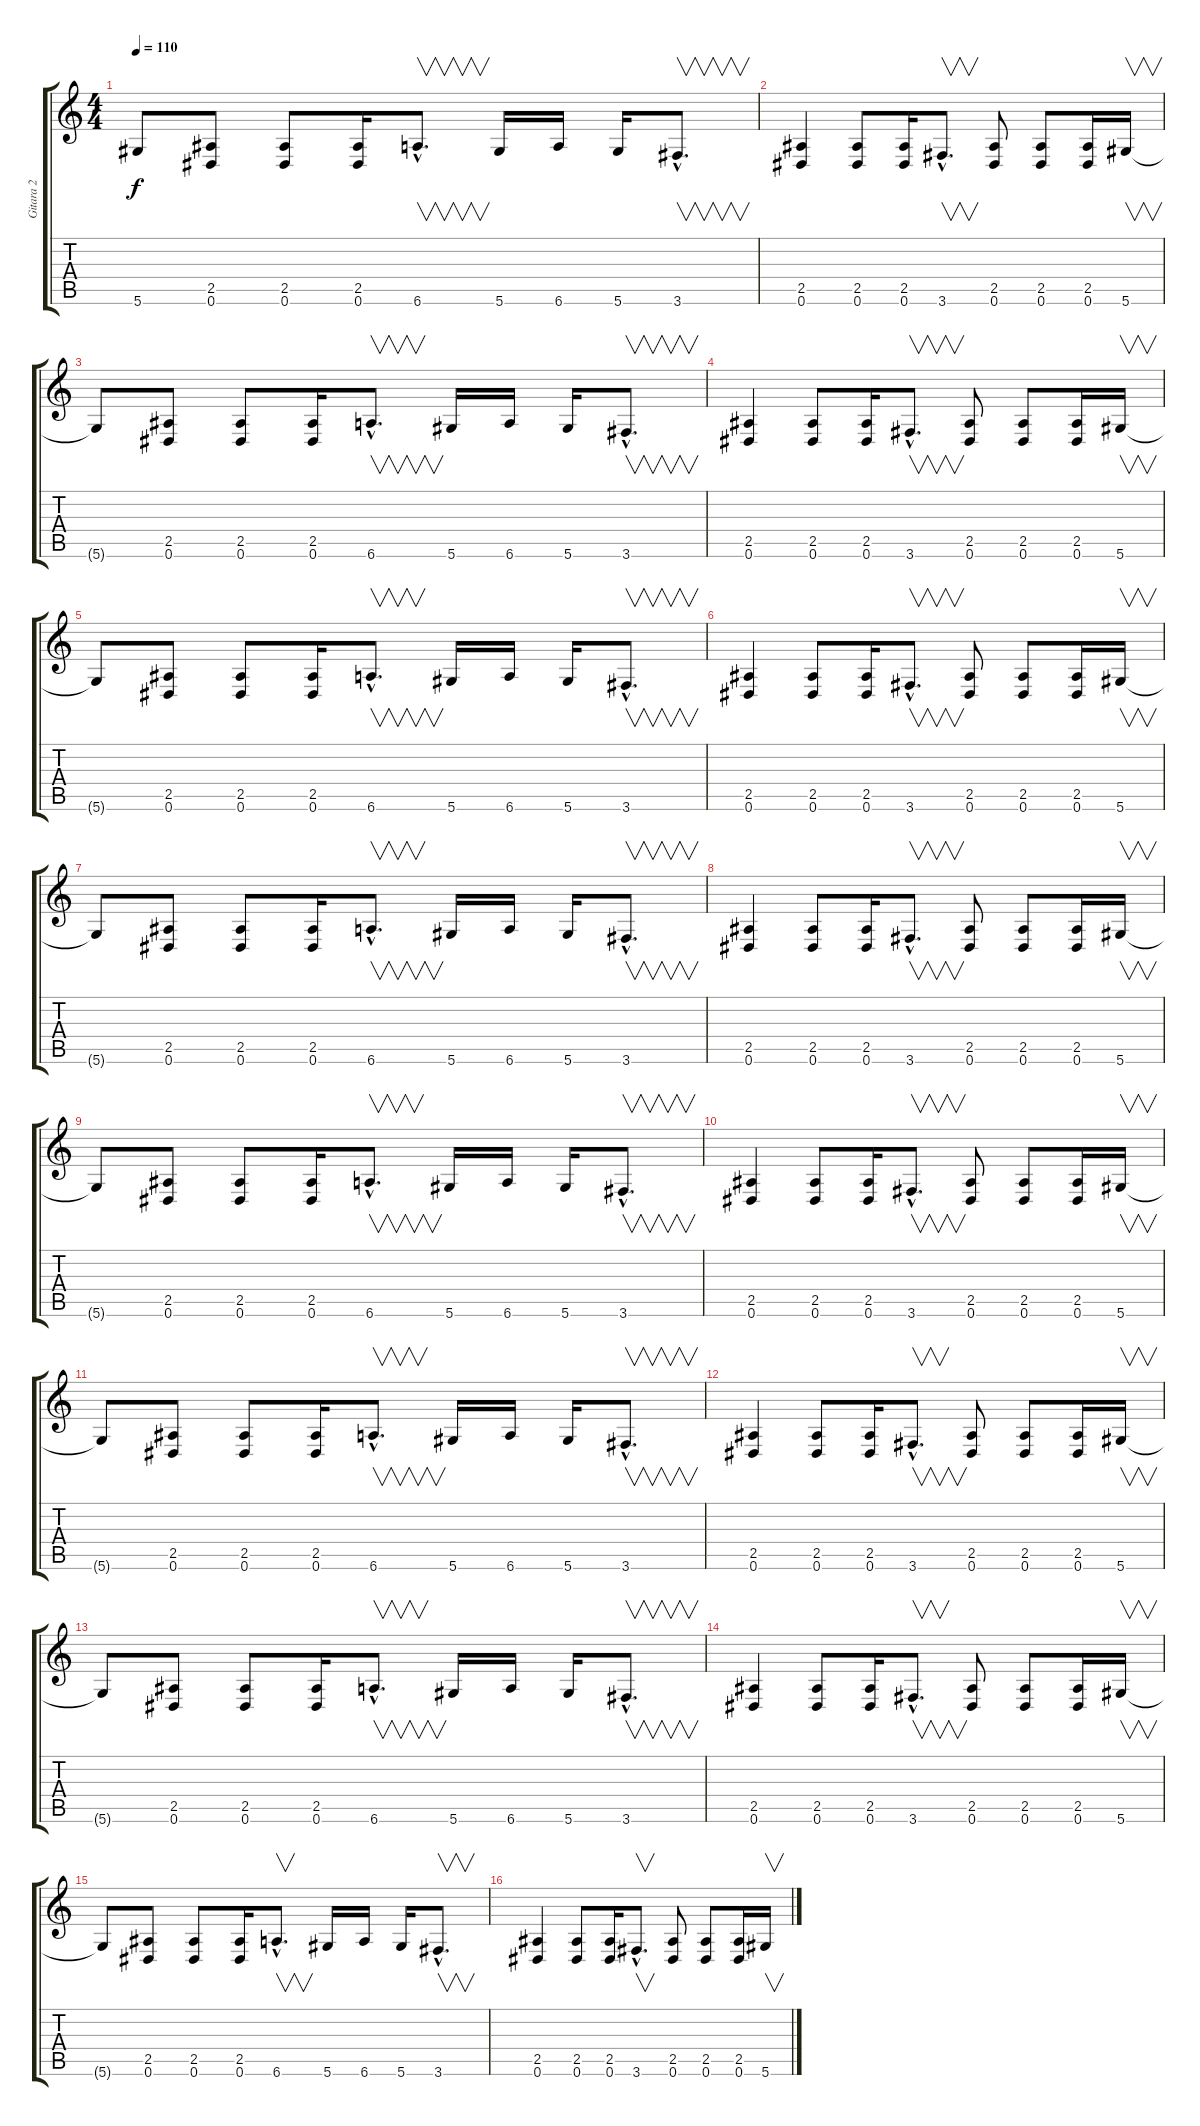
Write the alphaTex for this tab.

\track ("Gitara 2" "Gitara 2") {instrument distortionguitar}
\staff {score tabs}
\tuning (Eb4 Bb3 Gb3 Db3 Ab2 Eb2) {hide}
\ts (4 4)
\tempo 110
\clef g2
\ks c
5.6{t}.8{dy f} (2.5 0.6).8 (2.5 0.6).8 (2.5 0.6).16 6.6{hac}.8{v d} 5.6.16 6.6.16 5.6.16 3.6{hac}.8{v d} |
(2.5 0.6).4 (2.5 0.6).8 (2.5 0.6).16 3.6{hac}.8{v d} (2.5 0.6).8 (2.5 0.6).8 (2.5 0.6).16 5.6.16{v} |
5.6{t}.8 (2.5 0.6).8 (2.5 0.6).8 (2.5 0.6).16 6.6{hac}.8{v d} 5.6.16 6.6.16 5.6.16 3.6{hac}.8{v d} |
(2.5 0.6).4 (2.5 0.6).8 (2.5 0.6).16 3.6{hac}.8{v d} (2.5 0.6).8 (2.5 0.6).8 (2.5 0.6).16 5.6.16{v} |
5.6{t}.8 (2.5 0.6).8 (2.5 0.6).8 (2.5 0.6).16 6.6{hac}.8{v d} 5.6.16 6.6.16 5.6.16 3.6{hac}.8{v d} |
(2.5 0.6).4 (2.5 0.6).8 (2.5 0.6).16 3.6{hac}.8{v d} (2.5 0.6).8 (2.5 0.6).8 (2.5 0.6).16 5.6.16{v} |
5.6{t}.8 (2.5 0.6).8 (2.5 0.6).8 (2.5 0.6).16 6.6{hac}.8{v d} 5.6.16 6.6.16 5.6.16 3.6{hac}.8{v d} |
(2.5 0.6).4 (2.5 0.6).8 (2.5 0.6).16 3.6{hac}.8{v d} (2.5 0.6).8 (2.5 0.6).8 (2.5 0.6).16 5.6.16{v} |
5.6{t}.8 (2.5 0.6).8 (2.5 0.6).8 (2.5 0.6).16 6.6{hac}.8{v d} 5.6.16 6.6.16 5.6.16 3.6{hac}.8{v d} |
(2.5 0.6).4 (2.5 0.6).8 (2.5 0.6).16 3.6{hac}.8{v d} (2.5 0.6).8 (2.5 0.6).8 (2.5 0.6).16 5.6.16{v} |
5.6{t}.8 (2.5 0.6).8 (2.5 0.6).8 (2.5 0.6).16 6.6{hac}.8{v d} 5.6.16 6.6.16 5.6.16 3.6{hac}.8{v d} |
(2.5 0.6).4 (2.5 0.6).8 (2.5 0.6).16 3.6{hac}.8{v d} (2.5 0.6).8 (2.5 0.6).8 (2.5 0.6).16 5.6.16{v} |
5.6{t}.8 (2.5 0.6).8 (2.5 0.6).8 (2.5 0.6).16 6.6{hac}.8{v d} 5.6.16 6.6.16 5.6.16 3.6{hac}.8{v d} |
(2.5 0.6).4 (2.5 0.6).8 (2.5 0.6).16 3.6{hac}.8{v d} (2.5 0.6).8 (2.5 0.6).8 (2.5 0.6).16 5.6.16{v} |
5.6{t}.8 (2.5 0.6).8 (2.5 0.6).8 (2.5 0.6).16 6.6{hac}.8{v d} 5.6.16 6.6.16 5.6.16 3.6{hac}.8{v d} |
(2.5 0.6).4 (2.5 0.6).8 (2.5 0.6).16 3.6{hac}.8{v d} (2.5 0.6).8 (2.5 0.6).8 (2.5 0.6).16 5.6.16{v}
